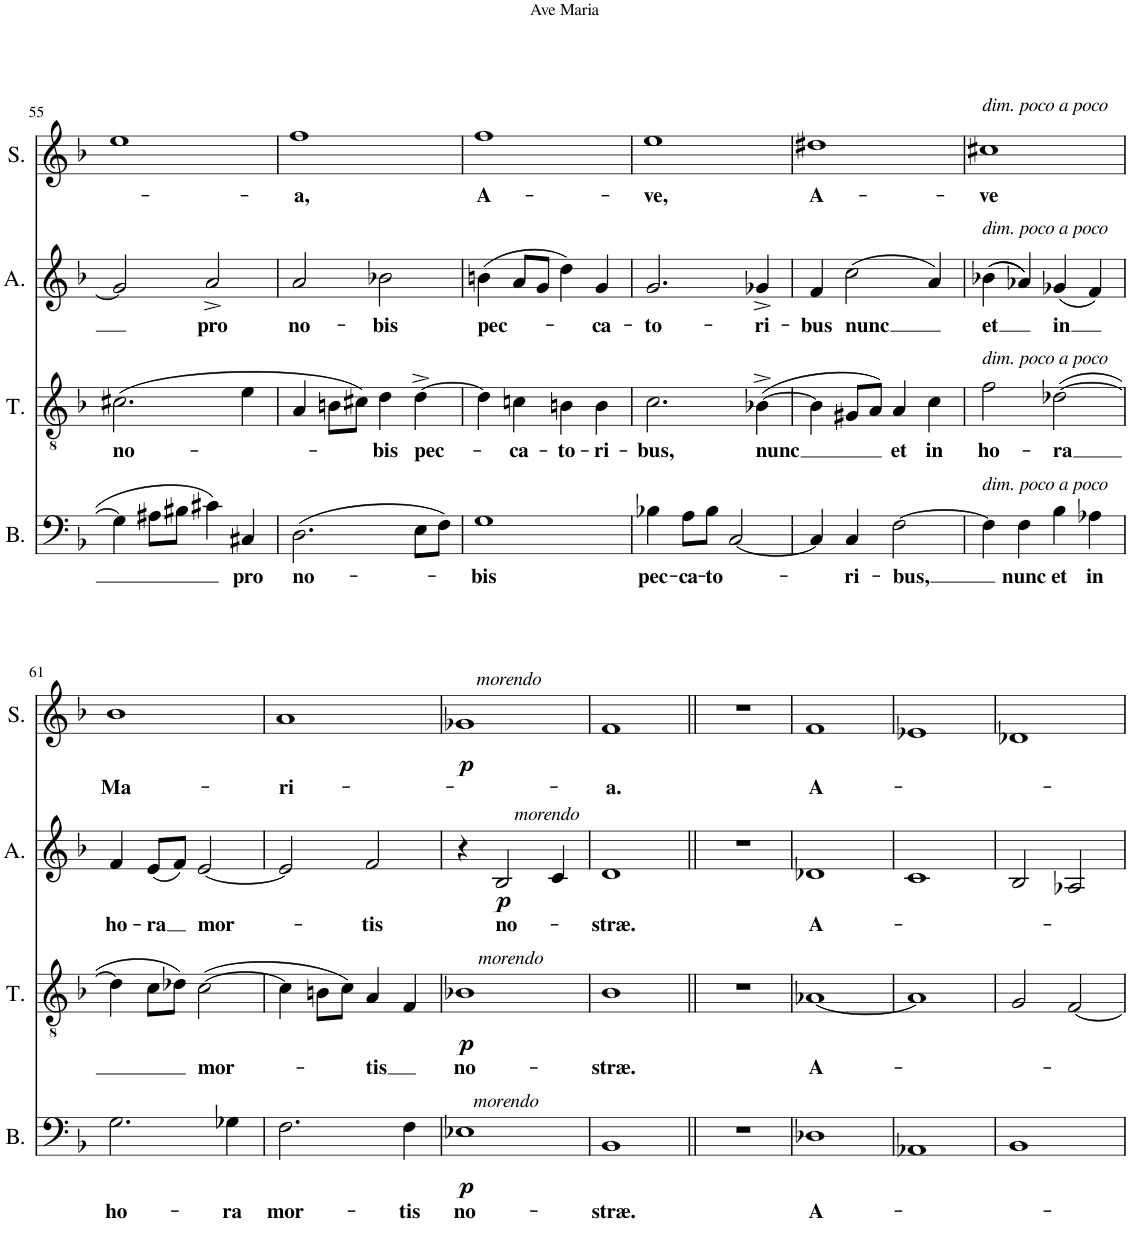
**kern	**text	**dynam	**kern	**text	**dynam	**kern	**text	**dynam	**kern	**text	**dynam
*part4	*part4	*part4	*part3	*part3	*part3	*part2	*part2	*part2	*part1	*part1	*part1
*staff4	*staff4	*staff4	*staff3	*staff3	*staff3	*staff2	*staff2	*staff2	*staff1	*staff1	*staff1
*I"Bass	*	*	*I"Tenor	*	*	*I"Alto	*	*	*I"Soprano	*	*
*I'B.	*	*	*I'T.	*	*	*I'A.	*	*	*I'S.	*	*
!!LO:PB:g=z
*clefF4	*	*	*clefGv2	*	*	*clefG2	*	*	*clefG2	*	*
*k[b-]	*	*	*k[b-]	*	*	*k[b-]	*	*	*k[b-]	*	*
*M4/4	*	*	*M4/4	*	*	*M4/4	*	*	*M4/4	*	*
*met(c)	*	*	*met(c)	*	*	*met(c)	*	*	*met(c)	*	*
=55	=55	=55	=55	=55	=55	=55	=55	=55	=55	=55	=55
!	!	!	!	!LO:LY:b	!	!	!	!	!	!	!
4G#\]	.	.	(2.c#X\	no-	.	2g#/]	.	.	1ee	.	.
8A#X\L	.	.	.	.	.	.	.	.	.	.	.
8B#X\J	.	.	.	.	.	.	.	.	.	.	.
!	!	!	!	!	!	!	!LO:LY:b	!	!	!	!
4c#X\	.	.	.	.	.	2a^/	pro	.	.	.	.
!	!LO:LY:b	!	!	!	!	!	!	!	!	!	!
4C#X/	pro	.	4e\	.	.	.	.	.	.	.	.
=56	=56	=56	=56	=56	=56	=56	=56	=56	=56	=56	=56
!	!LO:LY:b	!	!	!	!	!	!LO:LY:b	!	!	!LO:LY:b	!
(2.D\	no-	.	4A/	.	.	2a/	no-	.	1ff	-a,	.
.	.	.	8Bn\L	.	.	.	.	.	.	.	.
.	.	.	8c#X\J)	.	.	.	.	.	.	.	.
!	!	!	!	!LO:LY:b	!	!	!LO:LY:b	!	!	!	!
.	.	.	4d\	-bis	.	2b-X\	-bis	.	.	.	.
!	!	!	!	!LO:LY:b	!	!	!	!	!	!	!
8E\L	.	.	[4d^\	pec-	.	.	.	.	.	.	.
8F\J)	.	.	.	.	.	.	.	.	.	.	.
=57	=57	=57	=57	=57	=57	=57	=57	=57	=57	=57	=57
!	!LO:LY:b	!	!	!	!	!	!LO:LY:b	!	!	!LO:LY:b	!
1G	-bis	.	4d\]	.	.	(4bn\	pec-	.	1ff	A-	.
!	!	!	!	!LO:LY:b	!	!	!	!	!	!	!
.	.	.	4cn\	-ca-	.	8a/L	.	.	.	.	.
.	.	.	.	.	.	8g/J	.	.	.	.	.
!	!	!	!	!LO:LY:b	!	!	!	!	!	!	!
.	.	.	4Bn\	-to-	.	4dd\)	.	.	.	.	.
!	!	!	!	!LO:LY:b	!	!	!LO:LY:b	!	!	!	!
.	.	.	4B\	-ri-	.	4g/	-ca-	.	.	.	.
=58	=58	=58	=58	=58	=58	=58	=58	=58	=58	=58	=58
!	!LO:LY:b	!	!	!LO:LY:b	!	!	!LO:LY:b	!	!	!LO:LY:b	!
4B-X\	pec-	.	2.c\	-bus,	.	2.g/	-to-	.	1ee	-ve,	.
!	!LO:LY:b	!	!	!	!	!	!	!	!	!	!
8A\L	-ca-	.	.	.	.	.	.	.	.	.	.
!	!LO:LY:b	!	!	!	!	!	!	!	!	!	!
8B-\J	-to-	.	.	.	.	.	.	.	.	.	.
[2C/	.	.	.	.	.	.	.	.	.	.	.
!	!	!	!	!LO:LY:b	!	!	!LO:LY:b	!	!	!	!
.	.	.	([4B-X^\	nunc	.	4g-X^/	-ri-	.	.	.	.
=59	=59	=59	=59	=59	=59	=59	=59	=59	=59	=59	=59
!	!	!	!	!	!	!	!LO:LY:b	!	!	!LO:LY:b	!
4C/]	.	.	4B-\]	.	.	4f/	-bus	.	1dd#X	A-	.
!	!LO:LY:b	!	!	!	!	!	!LO:LY:b	!	!	!	!
4C/	-ri-	.	8G#X/L	.	.	(2cc\	nunc	.	.	.	.
.	.	.	8A/J)	.	.	.	.	.	.	.	.
!	!LO:LY:b	!	!	!LO:LY:b	!	!	!	!	!	!	!
[2F\	-bus,	.	4A/	et	.	.	.	.	.	.	.
!	!	!	!	!LO:LY:b	!	!	!	!	!	!	!
.	.	.	4c\	in	.	4a/)	.	.	.	.	.
=60	=60	=60	=60	=60	=60	=60	=60	=60	=60	=60	=60
!	!	!	!	!	!	!	!	!	!LO:TX:a:i:t=dim. poco a poco	!	!
!	!	!	!	!	!	!LO:TX:a:i:t=dim. poco a poco	!	!	!	!	!
!	!	!	!LO:TX:a:i:t=dim. poco a poco	!	!	!	!	!	!	!	!
!LO:TX:a:i:t=dim. poco a poco	!	!	!	!	!	!	!	!	!	!	!
!	!	!	!	!LO:LY:b	!	!	!LO:LY:b	!	!	!LO:LY:b	!
4F\]	.	.	2f\	ho-	.	((4b-X\	et	.	1cc#X	-ve	.
!	!LO:LY:b	!	!	!	!	!	!	!	!	!	!
4F\	nunc	.	.	.	.	4a-X/))	.	.	.	.	.
!	!LO:LY:b	!	!	!LO:LY:b	!	!	!LO:LY:b	!	!	!	!
4B-\	et	.	([2d-X\	-ra	.	(4g-X/	in	.	.	.	.
!	!LO:LY:b	!	!	!	!	!	!	!	!	!	!
4A-X\	in	.	.	.	.	4f/)	.	.	.	.	.
!!LO:LB:g=z
=61	=61	=61	=61	=61	=61	=61	=61	=61	=61	=61	=61
!	!LO:LY:b	!	!	!	!	!	!LO:LY:b	!	!	!LO:LY:b	!
2.G\	ho-	.	4d-\]	.	.	4f/	ho-	.	1b-	Ma-	.
!	!	!	!	!	!	!	!LO:LY:b	!	!	!	!
.	.	.	8c\L	.	.	(8e/L	-ra	.	.	.	.
.	.	.	8d-X\J)	.	.	8f/J)	.	.	.	.	.
!	!	!	!	!LO:LY:b	!	!	!LO:LY:b	!	!	!	!
.	.	.	([2c\	mor-	.	[2e/	mor-	.	.	.	.
!	!LO:LY:b	!	!	!	!	!	!	!	!	!	!
4G-X\	-ra	.	.	.	.	.	.	.	.	.	.
=62	=62	=62	=62	=62	=62	=62	=62	=62	=62	=62	=62
!	!LO:LY:b	!	!	!	!	!	!	!	!	!LO:LY:b	!
2.F\	mor-	.	4c\]	.	.	2e/]	.	.	1a	-ri-	.
.	.	.	8Bn\L	.	.	.	.	.	.	.	.
.	.	.	8c\J)	.	.	.	.	.	.	.	.
!	!	!	!	!LO:LY:b	!	!	!LO:LY:b	!	!	!	!
.	.	.	4A/	-tis	.	2f/	-tis	.	.	.	.
!	!LO:LY:b	!	!	!	!	!	!	!	!	!	!
4F\	-tis	.	4F/	.	.	.	.	.	.	.	.
=63	=63	=63	=63	=63	=63	=63	=63	=63	=63	=63	=63
!	!	!	!	!	!	!	!	!	!LO:TX:a:i:t=morendo	!	!
!	!	!	!LO:TX:a:i:t=morendo	!	!	!	!	!	!	!	!
!LO:TX:a:i:t=morendo	!	!	!	!	!	!	!	!	!	!	!
!	!LO:LY:b	!LO:DY:b	!	!LO:LY:b	!LO:DY:b	!	!	!	!	!	!LO:DY:b
1E-X	no-	p	1B-X	no-	p	4r	.	.	1g-X	.	p
!	!	!	!	!	!	!LO:TX:a:i:t=morendo	!	!	!	!	!
!	!	!	!	!	!	!	!LO:LY:b	!LO:DY:b	!	!	!
.	.	.	.	.	.	2B-/	no-	p	.	.	.
.	.	.	.	.	.	4c/	.	.	.	.	.
=64	=64	=64	=64	=64	=64	=64	=64	=64	=64	=64	=64
!	!LO:LY:b	!	!	!LO:LY:b	!	!	!LO:LY:b	!	!	!LO:LY:b	!
1BB-	-stræ.	.	1B-	-stræ.	.	1d	-stræ.	.	1f	-a.	.
=65||	=65||	=65||	=65||	=65||	=65||	=65||	=65||	=65||	=65||	=65||	=65||
1r	.	.	1r	.	.	1r	.	.	1r	.	.
=66	=66	=66	=66	=66	=66	=66	=66	=66	=66	=66	=66
!	!LO:LY:b	!	!	!LO:LY:b	!	!	!LO:LY:b	!	!	!LO:LY:b	!
1D-X	A-	.	[1A-X	A-	.	1d-X	A-	.	1f	A-	.
=67	=67	=67	=67	=67	=67	=67	=67	=67	=67	=67	=67
1AA-X	.	.	1A-]	.	.	1c	.	.	1e-X	.	.
=68	=68	=68	=68	=68	=68	=68	=68	=68	=68	=68	=68
1BB-	.	.	2G/	.	.	2B-/	.	.	1d-X	.	.
.	.	.	[2F/	.	.	2A-X/	.	.	.	.	.
=	=	=	=	=	=	=	=	=	=	=	=
*-	*-	*-	*-	*-	*-	*-	*-	*-	*-	*-	*-
